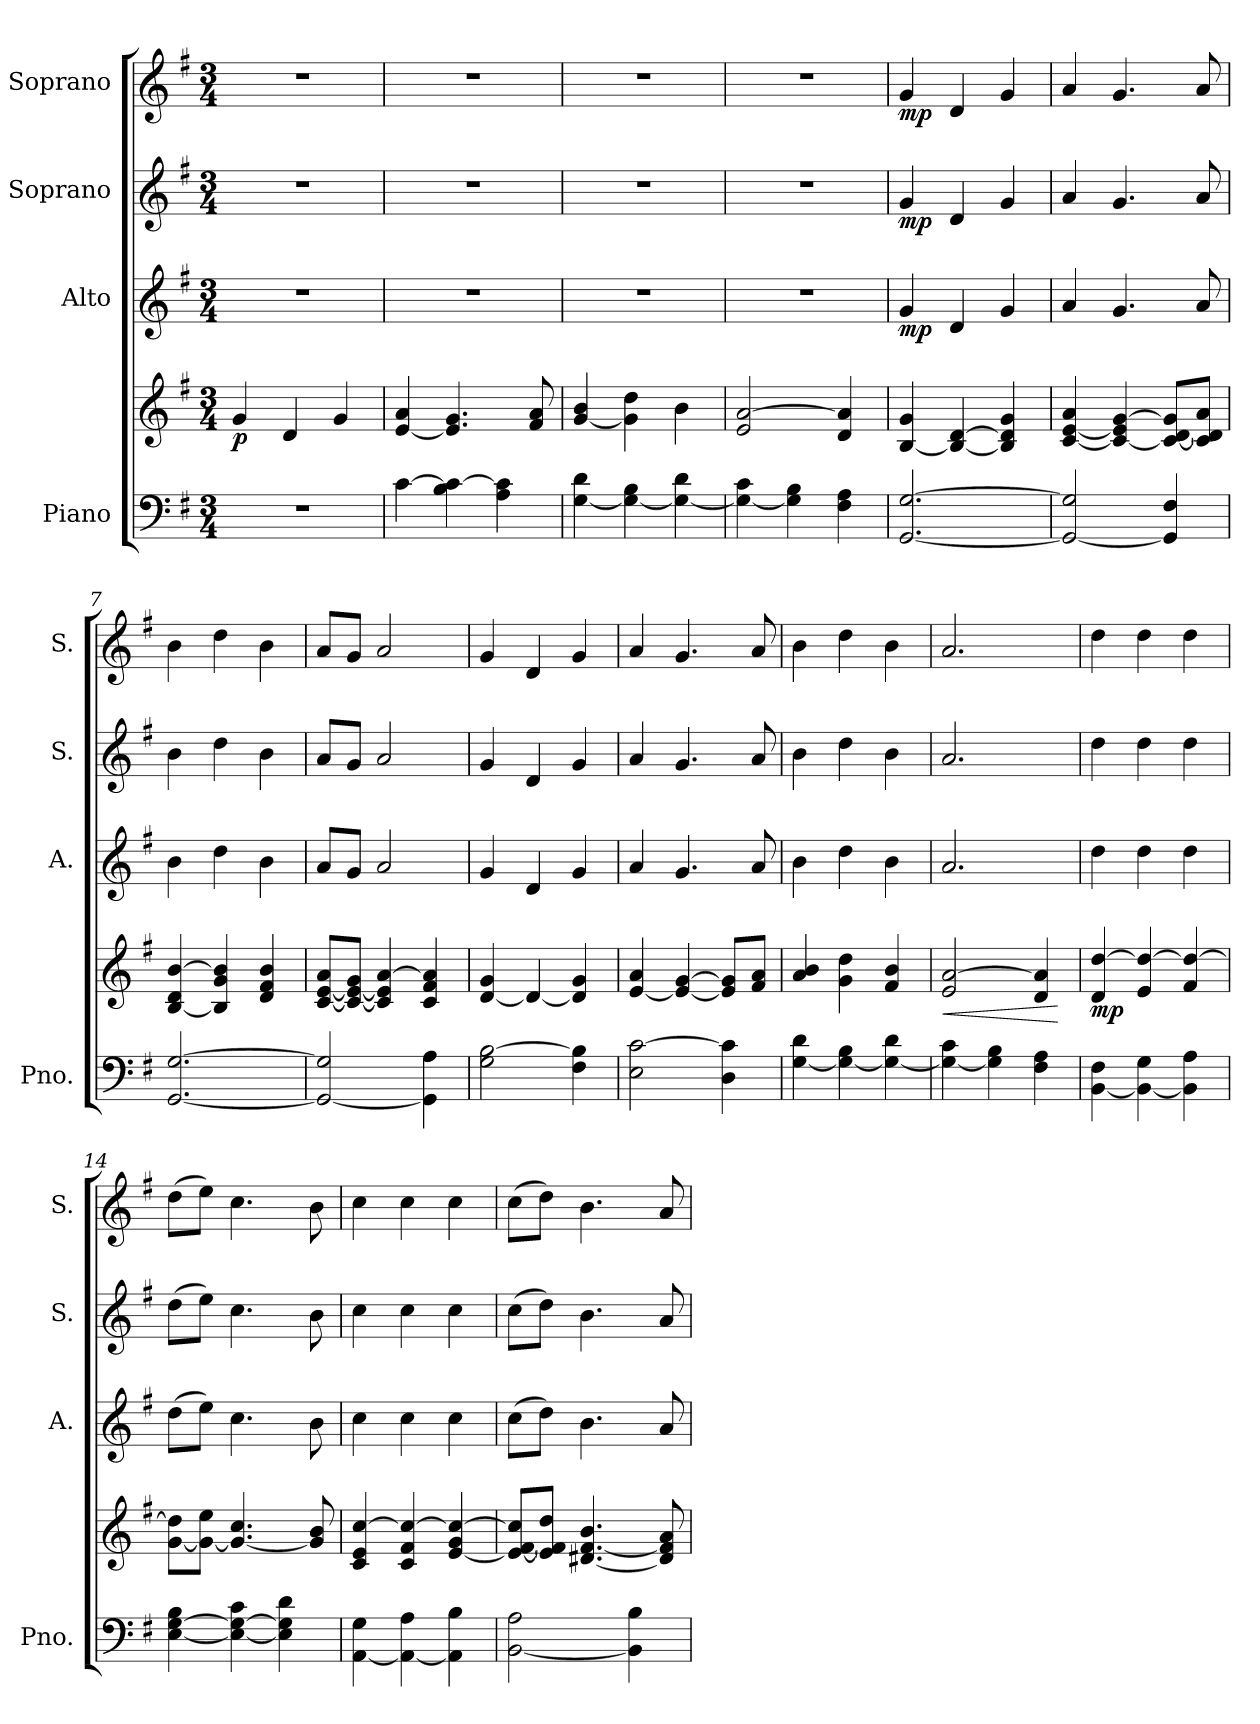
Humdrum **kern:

**kern	**kern	**dynam	**kern	**dynam	**kern	**dynam	**kern	**dynam
*part4	*part4	*part4	*part3	*part3	*part2	*part2	*part1	*part1
*staff5	*staff4	*staff4/5	*staff3	*staff3	*staff2	*staff2	*staff1	*staff1
*I"Piano	*	*	*I"Alto	*	*I"Soprano	*	*I"Soprano	*
*I'Pno.	*	*	*I'A.	*	*I'S.	*	*I'S.	*
*clefF4	*clefG2	*	*clefG2	*	*clefG2	*	*clefG2	*
*k[f#]	*k[f#]	*	*k[f#]	*	*k[f#]	*	*k[f#]	*
*M3/4	*M3/4	*	*M3/4	*	*M3/4	*	*M3/4	*
*MM84	*MM84	*	*MM84	*	*MM84	*	*MM84	*
=1	=1	=1	=1	=1	=1	=1	=1	=1
!	!	!LO:DY:b	!	!	!	!	!	!
2.r	4g/	p	2.r	.	2.r	.	2.r	.
.	4d/	.	.	.	.	.	.	.
.	4g/	.	.	.	.	.	.	.
=2	=2	=2	=2	=2	=2	=2	=2	=2
[4c\	[4e/ 4a/	.	2.r	.	2.r	.	2.r	.
4B\ 4c\_	4.e/] 4.g/	.	.	.	.	.	.	.
4A\ 4c\]	.	.	.	.	.	.	.	.
.	8f#/ 8a/	.	.	.	.	.	.	.
=3	=3	=3	=3	=3	=3	=3	=3	=3
[4G\ 4d\	[4g/ 4b/	.	2.r	.	2.r	.	2.r	.
4G\_ 4B\	4g\] 4dd\	.	.	.	.	.	.	.
4G\_ 4d\	4b\	.	.	.	.	.	.	.
=4	=4	=4	=4	=4	=4	=4	=4	=4
4G\_ 4c\	2e/ [2a/	.	2.r	.	2.r	.	2.r	.
4G\] 4B\	.	.	.	.	.	.	.	.
4F#\ 4A\	4d/ 4a/]	.	.	.	.	.	.	.
=5	=5	=5	=5	=5	=5	=5	=5	=5
!	!	!	!	!LO:DY:b	!	!LO:DY:b	!	!LO:DY:b
[2.GG/ [2.G/	[4B/ 4g/	.	4g/	mp	4g/	mp	4g/	mp
.	4B/_ [4d/	.	4d/	.	4d/	.	4d/	.
.	4B/] 4d/] 4g/	.	4g/	.	4g/	.	4g/	.
=6	=6	=6	=6	=6	=6	=6	=6	=6
2GG/_ 2G/]	[4c/ [4e/ 4a/	.	4a/	.	4a/	.	4a/	.
.	4c/_ 4e/] [4g/	.	4.g/	.	4.g/	.	4.g/	.
4GG/] 4F#/	8c/_ [8d/ 8g/]L	.	.	.	.	.	.	.
.	8c/] 8d/] 8a/J	.	8a/	.	8a/	.	8a/	.
=7	=7	=7	=7	=7	=7	=7	=7	=7
[2.GG/ [2.G/	[4B/ 4d/ [4b/	.	4b\	.	4b\	.	4b\	.
.	4B/] 4g/ 4b/]	.	4dd\	.	4dd\	.	4dd\	.
.	4d/ 4f#/ 4b/	.	4b\	.	4b\	.	4b\	.
!!LO:LB:g=z
=8	=8	=8	=8	=8	=8	=8	=8	=8
2GG/_ 2G/]	[8c/ [8e/ 8a/L	.	8a/L	.	8a/L	.	8a/L	.
.	8c/_ 8e/_ 8g/J	.	8g/J	.	8g/J	.	8g/J	.
.	4c/] 4e/] [4a/	.	2a/	.	2a/	.	2a/	.
4GG\] 4A\	4c/ 4f#/ 4a/]	.	.	.	.	.	.	.
=9	=9	=9	=9	=9	=9	=9	=9	=9
2G\ [2B\	[4d/ 4g/	.	4g/	.	4g/	.	4g/	.
.	4d/_	.	4d/	.	4d/	.	4d/	.
4F#\ 4B\]	4d/] 4g/	.	4g/	.	4g/	.	4g/	.
=10	=10	=10	=10	=10	=10	=10	=10	=10
2E\ [2c\	[4e/ 4a/	.	4a/	.	4a/	.	4a/	.
.	4e/_ [4g/	.	4.g/	.	4.g/	.	4.g/	.
4D\ 4c\]	8e/] 8g/]L	.	.	.	.	.	.	.
.	8f#/ 8a/J	.	8a/	.	8a/	.	8a/	.
=11	=11	=11	=11	=11	=11	=11	=11	=11
[4G\ 4d\	4a/ 4b/	.	4b\	.	4b\	.	4b\	.
4G\_ 4B\	4g\ 4dd\	.	4dd\	.	4dd\	.	4dd\	.
4G\_ 4d\	4f#/ 4b/	.	4b\	.	4b\	.	4b\	.
=12	=12	=12	=12	=12	=12	=12	=12	=12
!	!	!LO:HP:b	!	!	!	!	!	!
4G\_ 4c\	2e/ [2a/	<	2.a/	.	2.a/	.	2.a/	.
4G\] 4B\	.	.	.	.	.	.	.	.
4F#\ 4A\	4d/ 4a/]	.	.	.	.	.	.	.
.	.	[	.	.	.	.	.	.
=13	=13	=13	=13	=13	=13	=13	=13	=13
!	!	!LO:DY:b	!	!	!	!	!	!
[4BB\ 4F#\	4d/ [4dd/	mp	4dd\	.	4dd\	.	4dd\	.
4BB\_ 4G\	4e/ 4dd/_	.	4dd\	.	4dd\	.	4dd\	.
4BB\] 4A\	4f#/ 4dd/_	.	4dd\	.	4dd\	.	4dd\	.
!!LO:PB:g=z
=14	=14	=14	=14	=14	=14	=14	=14	=14
[4E\ [4G\ 4B\	[8g\ 8dd\]L	.	(8dd\L	.	(8dd\L	.	(8dd\L	.
.	8g\_ 8ee\J	.	8ee\J)	.	8ee\J)	.	8ee\J)	.
4E\_ 4G\_ 4c\	4.g/_ 4.cc/	.	4.cc\	.	4.cc\	.	4.cc\	.
4E\] 4G\] 4d\	.	.	.	.	.	.	.	.
.	8g/] 8b/	.	8b\	.	8b\	.	8b\	.
=15	=15	=15	=15	=15	=15	=15	=15	=15
[4AA\ 4G\	4c/ 4e/ [4cc/	.	4cc\	.	4cc\	.	4cc\	.
4AA\_ 4A\	4c/ 4f#/ 4cc/_	.	4cc\	.	4cc\	.	4cc\	.
4AA\] 4B\	[4e/ 4g/ 4cc/_	.	4cc\	.	4cc\	.	4cc\	.
=16	=16	=16	=16	=16	=16	=16	=16	=16
[2BB\ 2A\	8e/_ [8f#/ 8cc/]L	.	(8cc\L	.	(8cc\L	.	(8cc\L	.
.	8e/] 8f#/] 8dd/J	.	8dd\J)	.	8dd\J)	.	8dd\J)	.
.	[4.d#X/ [4.f#/ 4.b/	.	4.b\	.	4.b\	.	4.b\	.
4BB\] 4B\	.	.	.	.	.	.	.	.
.	8d#/] 8f#/] 8a/	.	8a/	.	8a/	.	8a/	.
=	=	=	=	=	=	=	=	=
*-	*-	*-	*-	*-	*-	*-	*-	*-
